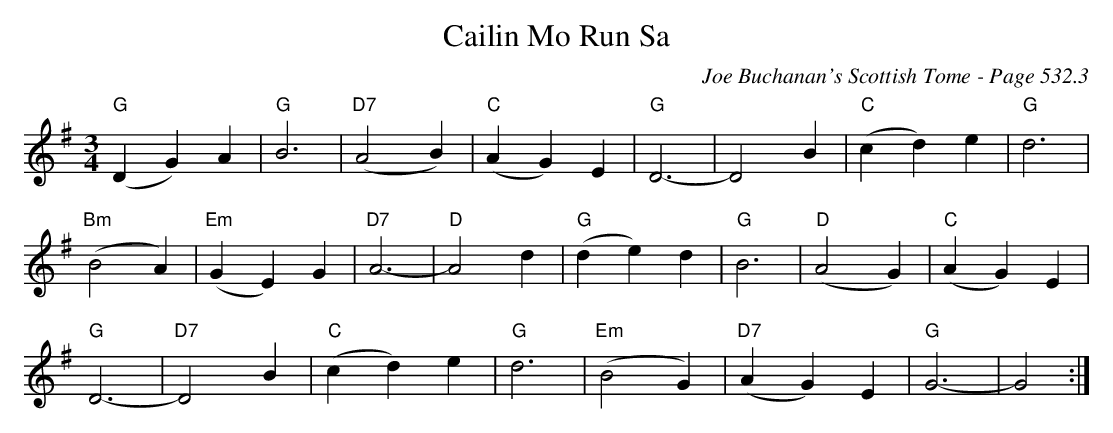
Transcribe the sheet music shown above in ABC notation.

X:1
T:Cailin Mo Run Sa
C:Joe Buchanan's Scottish Tome - Page 532.3
L:1/4
M:3/4
K:G
"G"(D G) A | "G"B3 | "D7"(A2 B) | "C"(A G) E | "G"D3- | D2 B | "C"(c d) e | "G"d3 |
"Bm"(B2 A) | "Em"(G E) G | "D7"A3- | "D"A2 d | "G"(d e) d | "G"B3 | "D"(A2 G) | "C"(A G) E |
"G"D3- | "D7"D2 B | "C"(c d) e | "G"d3 | "Em"(B2 G) | "D7"(A G) E | "G"G3- | G2 :|
